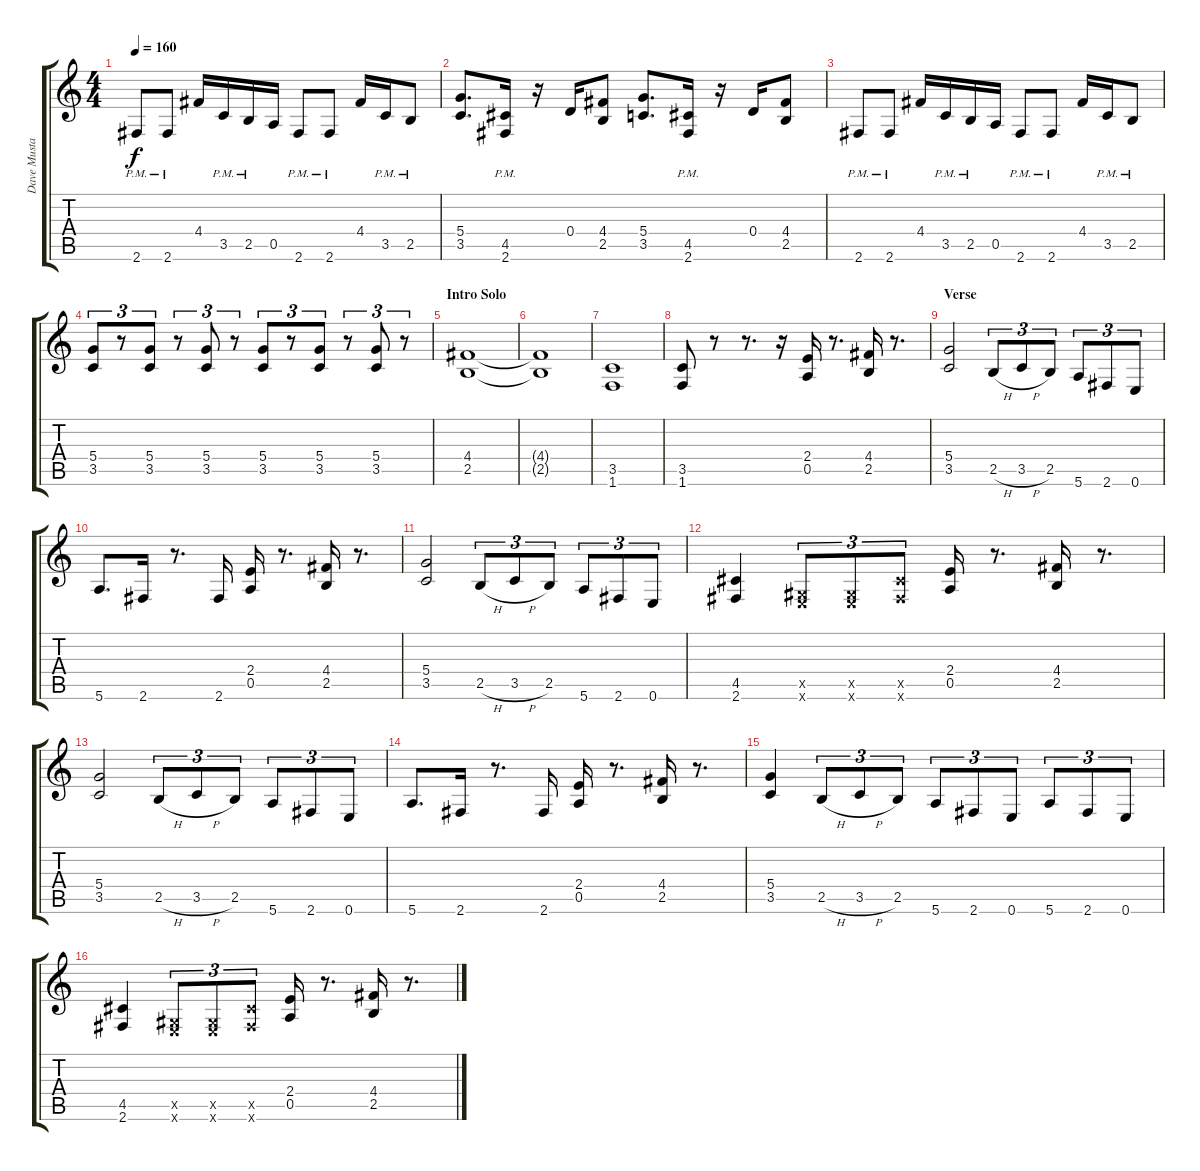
\track ("Dave Mustaine" "Dave Musta") {instrument distortionguitar}
\staff {score tabs}
\tuning (E4 B3 G3 D3 A2 E2) {hide}
\ts (4 4)
\tempo 160
\clef g2
\ks c
2.6{pm}.8{dy f} 2.6{pm}.8 4.4.16 3.5{pm}.16 2.5{pm}.16 0.5.16 2.6{pm}.8 2.6{pm}.8 4.4.16 3.5{pm}.16 2.5{pm}.8 |
(5.4 3.5).8{d} (4.5 2.6{pm}).16 r.16 0.4.16 (4.4 2.5).8 (5.4 3.5).8{d} (4.5 2.6{pm}).16 r.16 0.4.16 (4.4 2.5).8 |
2.6{pm}.8 2.6{pm}.8 4.4.16 3.5{pm}.16 2.5{pm}.16 0.5.16 2.6{pm}.8 2.6{pm}.8 4.4.16 3.5{pm}.16 2.5{pm}.8 |
(5.4 3.5).8{tu (3 2)} r.8{tu (3 2)} (5.4 3.5).8{tu (3 2)} r.8{tu (3 2)} (5.4 3.5).8{tu (3 2)} r.8{tu (3 2)} (5.4 3.5).8{tu (3 2)} r.8{tu (3 2)} (5.4 3.5).8{tu (3 2)} r.8{tu (3 2)} (5.4 3.5).8{tu (3 2)} r.8{tu (3 2)} |
\section ("" "Intro Solo")
(4.4 2.5).1 |
(4.4{t} 2.5{t}).1 |
(3.5 1.6).1 |
(3.5 1.6).8 r.8 r.8{d} r.16 (2.4 0.5).16 r.8{d} (4.4 2.5).16 r.8{d} |
\section ("" "Verse")
(5.4 3.5).2 2.5{h}.8{tu (3 2)} 3.5{h}.8{tu (3 2)} 2.5.8{tu (3 2)} 5.6.8{tu (3 2)} 2.6.8{tu (3 2)} 0.6.8{tu (3 2)} |
5.6.8{d} 2.6.16 r.8{d} 2.6.16 (2.4 0.5).16 r.8{d} (4.4 2.5).16 r.8{d} |
(5.4 3.5).2 2.5{h}.8{tu (3 2)} 3.5{h}.8{tu (3 2)} 2.5.8{tu (3 2)} 5.6.8{tu (3 2)} 2.6.8{tu (3 2)} 0.6.8{tu (3 2)} |
(4.5 2.6).4 (-1.5{x} 0.6{x}).8{tu (3 2)} (-1.5{x} 0.6{x}).8{tu (3 2)} (4.5{x} 2.6{x}).8{tu (3 2)} (2.4 0.5).16 r.8{d} (4.4 2.5).16 r.8{d} |
(5.4 3.5).2 2.5{h}.8{tu (3 2)} 3.5{h}.8{tu (3 2)} 2.5.8{tu (3 2)} 5.6.8{tu (3 2)} 2.6.8{tu (3 2)} 0.6.8{tu (3 2)} |
5.6.8{d} 2.6.16 r.8{d} 2.6.16 (2.4 0.5).16 r.8{d} (4.4 2.5).16 r.8{d} |
(5.4 3.5).4 2.5{h}.8{tu (3 2)} 3.5{h}.8{tu (3 2)} 2.5.8{tu (3 2)} 5.6.8{tu (3 2)} 2.6.8{tu (3 2)} 0.6.8{tu (3 2)} 5.6.8{tu (3 2)} 2.6.8{tu (3 2)} 0.6.8{tu (3 2)} |
(4.5 2.6).4 (-1.5{x} 0.6{x}).8{tu (3 2)} (-1.5{x} 0.6{x}).8{tu (3 2)} (4.5{x} 2.6{x}).8{tu (3 2)} (2.4 0.5).16 r.8{d} (4.4 2.5).16 r.8{d}
